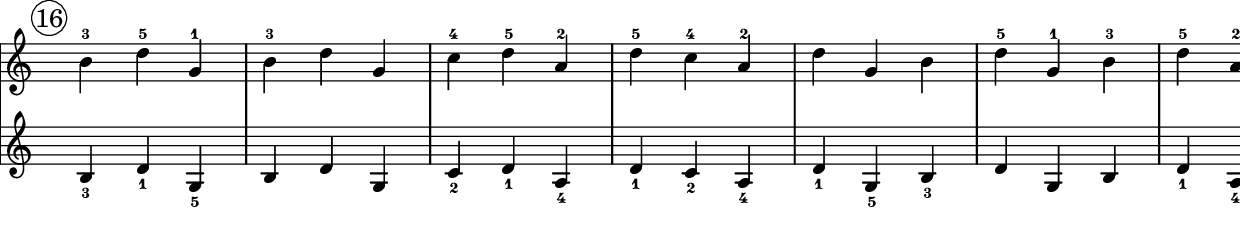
%% Generated by lilypond-book
%% Options: [indent=0\mm]
\include "lilypond-book-preamble.ly"


% ****************************************************************
% Start cut-&-pastable-section
% ****************************************************************



\paper {
  indent = 0\mm
}

\layout {
  
}





% ****************************************************************
% ly snippet:
% ****************************************************************
\sourcefileline 330

\include "italiano.ly" #(set-global-staff-size 17.82 ) 
destra = \relative do'' { { \mark \markup { \circle 16  }  \time 3/4 
   si-3 re-5 sol,-1   si-3 re sol,   do-4 re-5 la-2   re-5 do-4 la-2   re   sol,   si     re-5 sol,-1 si-3  re-5 la-2 do-4   si-3 re-5 sol,-1  \bar "|." } }
sinistra = \relative do' { { \override Fingering #'direction = #DOWN
   si-3 re-1 sol,-5   si re sol,     do-2 re-1 la-4   re-1 do-2 la-4   re-1 sol,-5 si-3   re   sol,  si     re-1 la-4 do-2   si-3 re-1 sol,-5  \bar "|." } }
\paper {    #(set-paper-size "a4")  ragged-last = ##f }
\score { <<
\new PianoStaff <<  
\new Staff << \clef "treble" \override Staff.TimeSignature #'transparent = ##t \override Stem #'direction = #down \destra  >>
\new Staff << \clef "treble" \override Staff.TimeSignature #'transparent = ##t \override Stem #'direction = #up  \sinistra >>
>> >>
\layout { indent = #0 line-width = #260 } }



% ****************************************************************
% end ly snippet
% ****************************************************************
